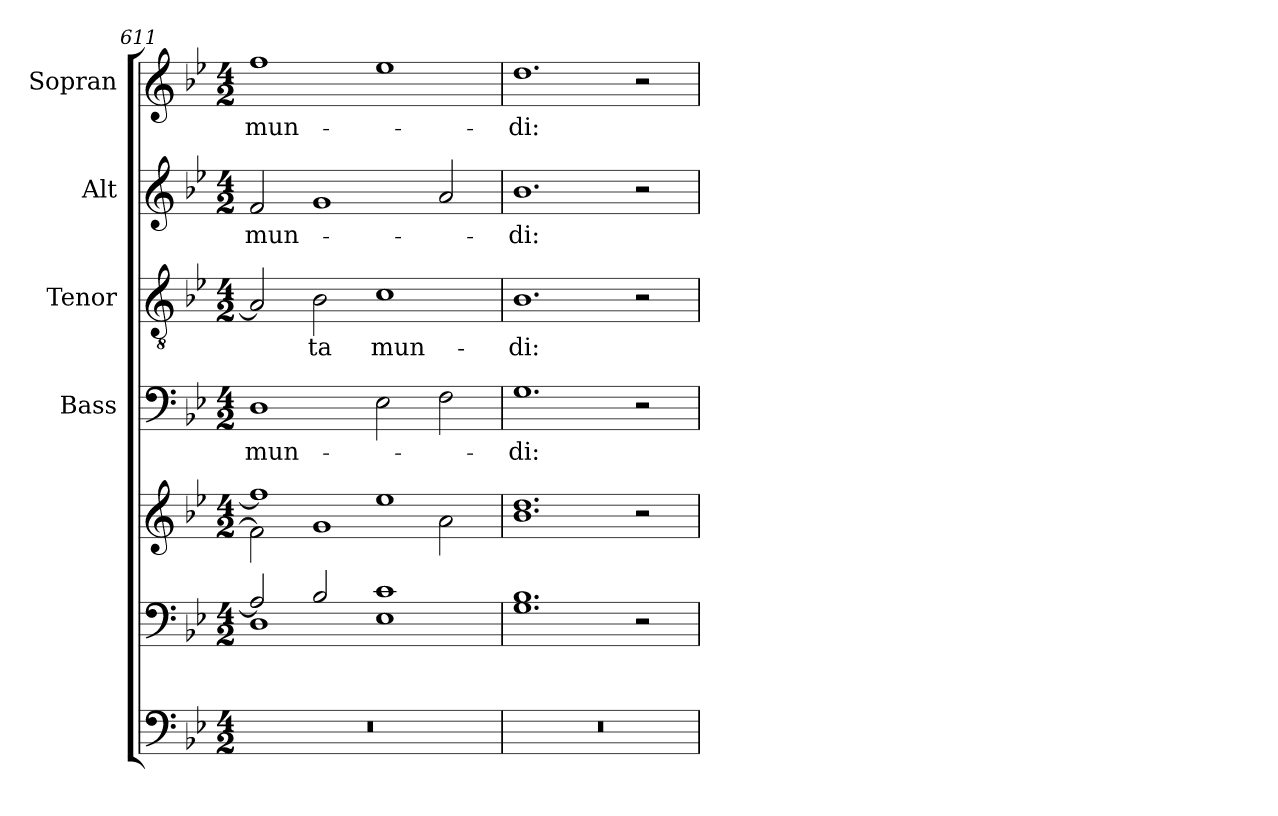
**kern	**kern	**kern	**kern	**text	**kern	**text	**kern	**text	**kern	**text
*part6	*part5	*part5	*part4	*part4	*part3	*part3	*part2	*part2	*part1	*part1
*staff7	*staff6	*staff5	*staff4	*staff4	*staff3	*staff3	*staff2	*staff2	*staff1	*staff1
*	*	*	*I"Bass	*	*I"Tenor	*	*I"Alt	*	*I"Sopran	*
*	*	*	*I'B.	*	*I'T.	*	*I'A.	*	*I'S.	*
!!LO:LB:g=z
*clefF4	*clefF4	*clefG2	*clefF4	*	*clefGv2	*	*clefG2	*	*clefG2	*
*k[b-e-]	*k[b-e-]	*k[b-e-]	*k[b-e-]	*	*k[b-e-]	*	*k[b-e-]	*	*k[b-e-]	*
*B-:	*B-:	*B-:	*B-:	*	*B-:	*	*B-:	*	*B-:	*
*M4/2	*M4/2	*M4/2	*M4/2	*	*M4/2	*	*M4/2	*	*M4/2	*
=611	=611	=611	=611	=611	=611	=611	=611	=611	=611	=611
*	*^	*^	*	*	*	*	*	*	*	*
!	!	!	!	!	!	!LO:LY:b	!	!	!	!LO:LY:b	!	!LO:LY:b
0r	2A/]	1D	1ff]	2f\]	1D	mun-	2A/]	.	2f/	mun-	1ff	mun-
!	!	!	!	!	!	!	!	!LO:LY:b	!	!	!	!
.	2B-/	.	.	1g	.	.	2B-\	-ta	1g	.	.	.
!	!	!	!	!	!	!	!	!LO:LY:b	!	!	!	!
.	1c	1E-	1ee-	.	2E-\	.	1c	mun-	.	.	1ee-	.
.	.	.	.	2a\	2F\	.	.	.	2a/	.	.	.
*	*v	*v	*	*	*	*	*	*	*	*	*	*
=612	=612	=612	=612	=612	=612	=612	=612	=612	=612	=612	=612
!	!	!	!	!	!LO:LY:b	!	!LO:LY:b	!	!LO:LY:b	!	!LO:LY:b
*	*	*v	*v	*	*	*	*	*	*	*	*
0r	1.G 1.B-	1.b- 1.dd	1.G	-di:	1.B-	-di:	1.b-	-di:	1.dd	-di:
.	2r	2r	2r	.	2r	.	2r	.	2r	.
=	=	=	=	=	=	=	=	=	=	=
*-	*-	*-	*-	*-	*-	*-	*-	*-	*-	*-
